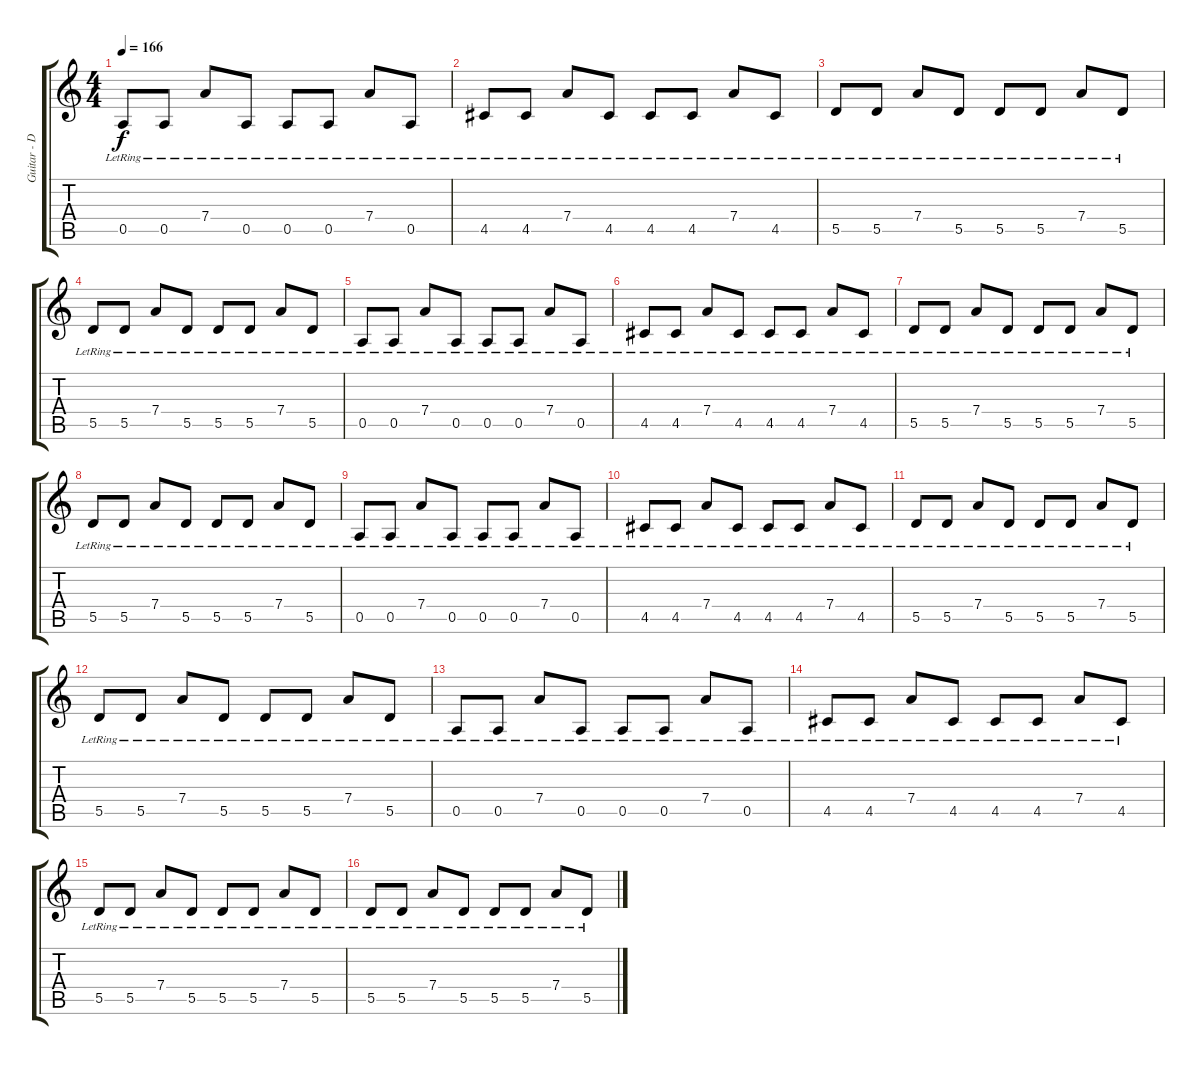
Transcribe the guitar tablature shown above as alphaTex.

\track ("Guitar - Dave Kennedy" "Guitar - D") {instrument electricguitarclean}
\staff {score tabs}
\tuning (E4 B3 G3 D3 A2 E2) {hide}
\ts (4 4)
\tempo 166
\clef g2
\ks c
0.5{lr}.8{dy f} 0.5{lr}.8 7.4{lr}.8 0.5{lr}.8 0.5{lr}.8 0.5{lr}.8 7.4{lr}.8 0.5{lr}.8 |
4.5{lr}.8 4.5{lr}.8 7.4{lr}.8 4.5{lr}.8 4.5{lr}.8 4.5{lr}.8 7.4{lr}.8 4.5{lr}.8 |
5.5{lr}.8 5.5{lr}.8 7.4{lr}.8 5.5{lr}.8 5.5{lr}.8 5.5{lr}.8 7.4{lr}.8 5.5{lr}.8 |
5.5{lr}.8 5.5{lr}.8 7.4{lr}.8 5.5{lr}.8 5.5{lr}.8 5.5{lr}.8 7.4{lr}.8 5.5{lr}.8 |
0.5{lr}.8 0.5{lr}.8 7.4{lr}.8 0.5{lr}.8 0.5{lr}.8 0.5{lr}.8 7.4{lr}.8 0.5{lr}.8 |
4.5{lr}.8 4.5{lr}.8 7.4{lr}.8 4.5{lr}.8 4.5{lr}.8 4.5{lr}.8 7.4{lr}.8 4.5{lr}.8 |
5.5{lr}.8 5.5{lr}.8 7.4{lr}.8 5.5{lr}.8 5.5{lr}.8 5.5{lr}.8 7.4{lr}.8 5.5{lr}.8 |
5.5{lr}.8 5.5{lr}.8 7.4{lr}.8 5.5{lr}.8 5.5{lr}.8 5.5{lr}.8 7.4{lr}.8 5.5{lr}.8 |
0.5{lr}.8 0.5{lr}.8 7.4{lr}.8 0.5{lr}.8 0.5{lr}.8 0.5{lr}.8 7.4{lr}.8 0.5{lr}.8 |
4.5{lr}.8 4.5{lr}.8 7.4{lr}.8 4.5{lr}.8 4.5{lr}.8 4.5{lr}.8 7.4{lr}.8 4.5{lr}.8 |
5.5{lr}.8 5.5{lr}.8 7.4{lr}.8 5.5{lr}.8 5.5{lr}.8 5.5{lr}.8 7.4{lr}.8 5.5{lr}.8 |
5.5{lr}.8 5.5{lr}.8 7.4{lr}.8 5.5{lr}.8 5.5{lr}.8 5.5{lr}.8 7.4{lr}.8 5.5{lr}.8 |
0.5{lr}.8 0.5{lr}.8 7.4{lr}.8 0.5{lr}.8 0.5{lr}.8 0.5{lr}.8 7.4{lr}.8 0.5{lr}.8 |
4.5{lr}.8 4.5{lr}.8 7.4{lr}.8 4.5{lr}.8 4.5{lr}.8 4.5{lr}.8 7.4{lr}.8 4.5{lr}.8 |
5.5{lr}.8 5.5{lr}.8 7.4{lr}.8 5.5{lr}.8 5.5{lr}.8 5.5{lr}.8 7.4{lr}.8 5.5{lr}.8 |
5.5{lr}.8 5.5{lr}.8 7.4{lr}.8 5.5{lr}.8 5.5{lr}.8 5.5{lr}.8 7.4{lr}.8 5.5{lr}.8
